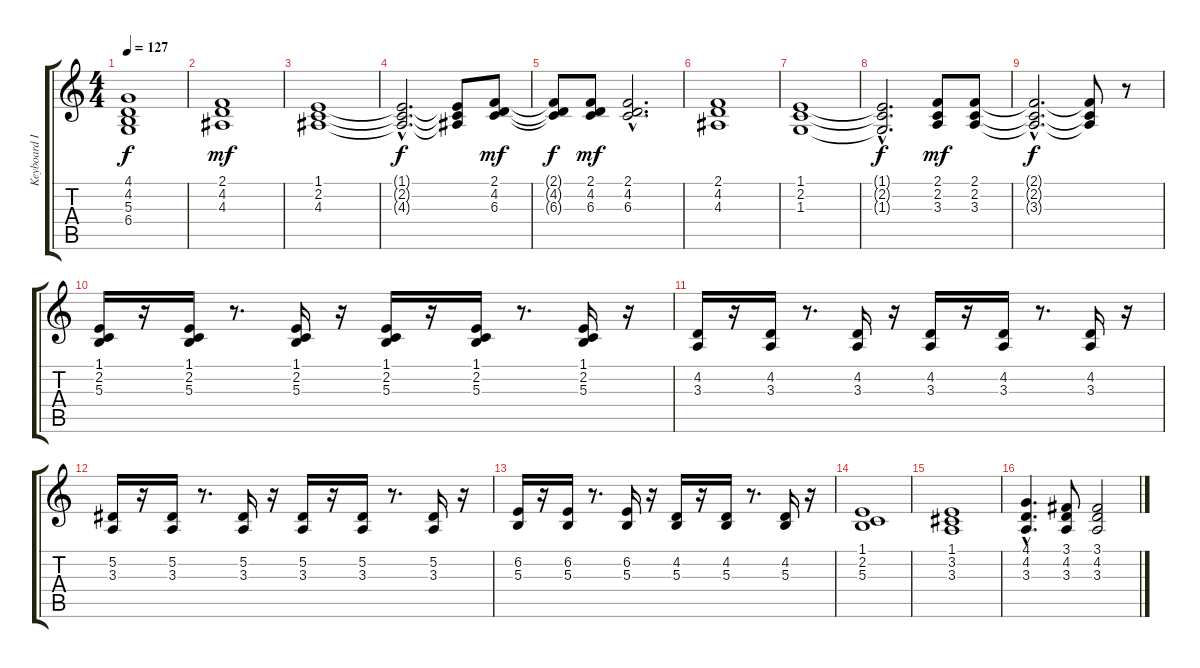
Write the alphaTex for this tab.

\track ("Keyboard II" "Keyboard I") {instrument synthstrings1}
\staff {score tabs}
\tuning (Eb4 Bb3 Gb3 Db3 Ab2 Eb2) {hide}
\ts (4 4)
\tempo 127
\clef g2
\ks c
(4.1{t} 4.2{t} 5.3{t} 6.4{t}).1{dy f} |
(2.1 4.2 4.3).1{dy mf instrument stringensemble1} |
(1.1 2.2 4.3).1 |
(1.1{hac t} 2.2{hac t} 4.3{hac t}).2{d dy f} (1.1{t} 2.2{t} 4.3{t}).8 (2.1 4.2 6.3).8{dy mf} |
(2.1{t} 4.2{t} 6.3{t}).8{dy f} (2.1 4.2 6.3).8{dy mf} (2.1{hac} 4.2{hac} 6.3{hac}).2{d} |
(2.1 4.2 4.3).1 |
(1.1 2.2 1.3).1 |
(1.1{hac t} 2.2{hac t} 1.3{hac t}).2{d dy f} (2.1 2.2 3.3).8{dy mf} (2.1 2.2 3.3).8 |
(2.1{hac t} 2.2{hac t} 3.3{hac t}).2{d dy f} (2.1{t} 2.2{t} 3.3{t}).8 r.8 |
(1.1 2.2 5.3).16 r.16 (1.1 2.2 5.3).16 r.8{d} (1.1 2.2 5.3).16 r.16 (1.1 2.2 5.3).16 r.16 (1.1 2.2 5.3).16 r.8{d} (1.1 2.2 5.3).16 r.16 |
(4.2 3.3).16 r.16 (4.2 3.3).16 r.8{d} (4.2 3.3).16 r.16 (4.2 3.3).16 r.16 (4.2 3.3).16 r.8{d} (4.2 3.3).16 r.16 |
(5.2 3.3).16 r.16 (5.2 3.3).16 r.8{d} (5.2 3.3).16 r.16 (5.2 3.3).16 r.16 (5.2 3.3).16 r.8{d} (5.2 3.3).16 r.16 |
(6.2 5.3).16 r.16 (6.2 5.3).16 r.8{d} (6.2 5.3).16 r.16 (4.2 5.3).16 r.16 (4.2 5.3).16 r.8{d} (4.2 5.3).16 r.16 |
(1.1 2.2 5.3).1 |
(1.1 3.2 3.3).1 |
(4.1{hac} 4.2{hac} 3.3{hac}).4{d} (3.1 4.2 3.3).8 (3.1 4.2 3.3).2
